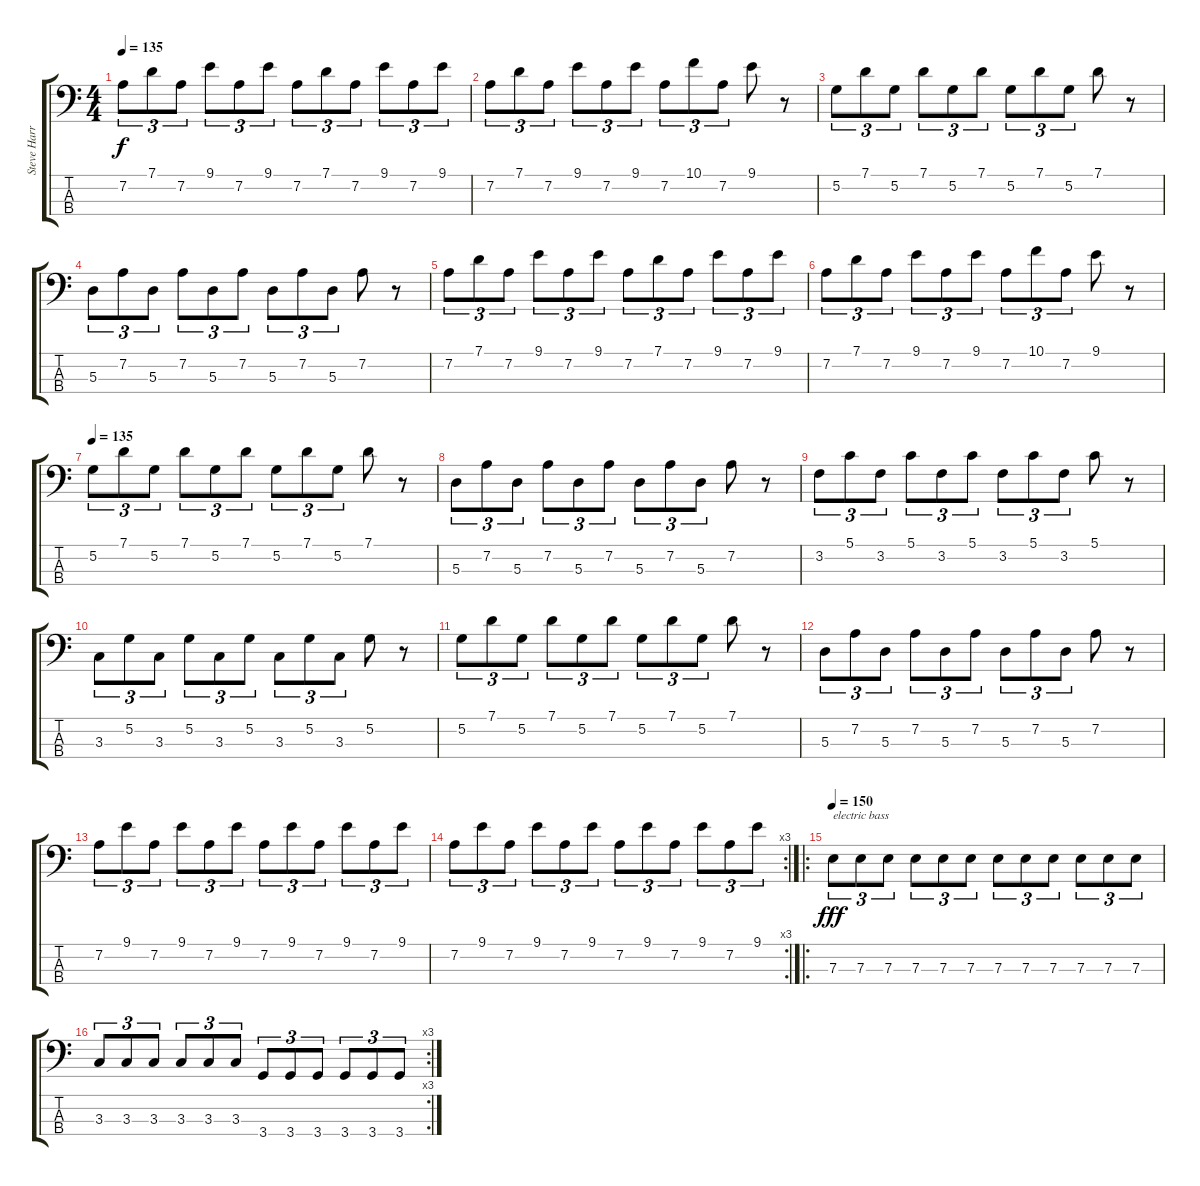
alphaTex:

\track ("Steve Harris" "Steve Harr") {instrument electricbassfinger}
\staff {score tabs}
\tuning (G2 D2 A1 E1) {hide}
\ts (4 4)
\tempo 135
\clef f4
\ks c
7.2.8{tu (3 2) dy f} 7.1.8{tu (3 2)} 7.2.8{tu (3 2)} 9.1.8{tu (3 2)} 7.2.8{tu (3 2)} 9.1.8{tu (3 2)} 7.2.8{tu (3 2)} 7.1.8{tu (3 2)} 7.2.8{tu (3 2)} 9.1.8{tu (3 2)} 7.2.8{tu (3 2)} 9.1.8{tu (3 2)} |
7.2.8{tu (3 2)} 7.1.8{tu (3 2)} 7.2.8{tu (3 2)} 9.1.8{tu (3 2)} 7.2.8{tu (3 2)} 9.1.8{tu (3 2)} 7.2.8{tu (3 2)} 10.1.8{tu (3 2)} 7.2.8{tu (3 2)} 9.1.8 r.8 |
5.2.8{tu (3 2)} 7.1.8{tu (3 2)} 5.2.8{tu (3 2)} 7.1.8{tu (3 2)} 5.2.8{tu (3 2)} 7.1.8{tu (3 2)} 5.2.8{tu (3 2)} 7.1.8{tu (3 2)} 5.2.8{tu (3 2)} 7.1.8 r.8 |
5.3.8{tu (3 2)} 7.2.8{tu (3 2)} 5.3.8{tu (3 2)} 7.2.8{tu (3 2)} 5.3.8{tu (3 2)} 7.2.8{tu (3 2)} 5.3.8{tu (3 2)} 7.2.8{tu (3 2)} 5.3.8{tu (3 2)} 7.2.8 r.8 |
7.2.8{tu (3 2)} 7.1.8{tu (3 2)} 7.2.8{tu (3 2)} 9.1.8{tu (3 2)} 7.2.8{tu (3 2)} 9.1.8{tu (3 2)} 7.2.8{tu (3 2)} 7.1.8{tu (3 2)} 7.2.8{tu (3 2)} 9.1.8{tu (3 2)} 7.2.8{tu (3 2)} 9.1.8{tu (3 2)} |
7.2.8{tu (3 2)} 7.1.8{tu (3 2)} 7.2.8{tu (3 2)} 9.1.8{tu (3 2)} 7.2.8{tu (3 2)} 9.1.8{tu (3 2)} 7.2.8{tu (3 2)} 10.1.8{tu (3 2)} 7.2.8{tu (3 2)} 9.1.8 r.8 |
\tempo 135
5.2.8{tu (3 2)} 7.1.8{tu (3 2)} 5.2.8{tu (3 2)} 7.1.8{tu (3 2)} 5.2.8{tu (3 2)} 7.1.8{tu (3 2)} 5.2.8{tu (3 2)} 7.1.8{tu (3 2)} 5.2.8{tu (3 2)} 7.1.8 r.8 |
5.3.8{tu (3 2)} 7.2.8{tu (3 2)} 5.3.8{tu (3 2)} 7.2.8{tu (3 2)} 5.3.8{tu (3 2)} 7.2.8{tu (3 2)} 5.3.8{tu (3 2)} 7.2.8{tu (3 2)} 5.3.8{tu (3 2)} 7.2.8 r.8 |
3.2.8{tu (3 2)} 5.1.8{tu (3 2)} 3.2.8{tu (3 2)} 5.1.8{tu (3 2)} 3.2.8{tu (3 2)} 5.1.8{tu (3 2)} 3.2.8{tu (3 2)} 5.1.8{tu (3 2)} 3.2.8{tu (3 2)} 5.1.8 r.8 |
3.3.8{tu (3 2)} 5.2.8{tu (3 2)} 3.3.8{tu (3 2)} 5.2.8{tu (3 2)} 3.3.8{tu (3 2)} 5.2.8{tu (3 2)} 3.3.8{tu (3 2)} 5.2.8{tu (3 2)} 3.3.8{tu (3 2)} 5.2.8 r.8 |
5.2.8{tu (3 2)} 7.1.8{tu (3 2)} 5.2.8{tu (3 2)} 7.1.8{tu (3 2)} 5.2.8{tu (3 2)} 7.1.8{tu (3 2)} 5.2.8{tu (3 2)} 7.1.8{tu (3 2)} 5.2.8{tu (3 2)} 7.1.8 r.8 |
5.3.8{tu (3 2)} 7.2.8{tu (3 2)} 5.3.8{tu (3 2)} 7.2.8{tu (3 2)} 5.3.8{tu (3 2)} 7.2.8{tu (3 2)} 5.3.8{tu (3 2)} 7.2.8{tu (3 2)} 5.3.8{tu (3 2)} 7.2.8 r.8 |
7.2.8{tu (3 2)} 9.1.8{tu (3 2)} 7.2.8{tu (3 2)} 9.1.8{tu (3 2)} 7.2.8{tu (3 2)} 9.1.8{tu (3 2)} 7.2.8{tu (3 2)} 9.1.8{tu (3 2)} 7.2.8{tu (3 2)} 9.1.8{tu (3 2)} 7.2.8{tu (3 2)} 9.1.8{tu (3 2)} |
\rc 3
7.2.8{tu (3 2)} 9.1.8{tu (3 2)} 7.2.8{tu (3 2)} 9.1.8{tu (3 2)} 7.2.8{tu (3 2)} 9.1.8{tu (3 2)} 7.2.8{tu (3 2)} 9.1.8{tu (3 2)} 7.2.8{tu (3 2)} 9.1.8{tu (3 2)} 7.2.8{tu (3 2)} 9.1.8{tu (3 2)} |
\ro
\tempo 150
7.3.8{tu (3 2) txt "electric bass" dy fff instrument electricbassfinger} 7.3.8{tu (3 2)} 7.3.8{tu (3 2)} 7.3.8{tu (3 2)} 7.3.8{tu (3 2)} 7.3.8{tu (3 2)} 7.3.8{tu (3 2)} 7.3.8{tu (3 2)} 7.3.8{tu (3 2)} 7.3.8{tu (3 2)} 7.3.8{tu (3 2)} 7.3.8{tu (3 2)} |
\rc 3
3.3.8{tu (3 2)} 3.3.8{tu (3 2)} 3.3.8{tu (3 2)} 3.3.8{tu (3 2)} 3.3.8{tu (3 2)} 3.3.8{tu (3 2)} 3.4.8{tu (3 2)} 3.4.8{tu (3 2)} 3.4.8{tu (3 2)} 3.4.8{tu (3 2)} 3.4.8{tu (3 2)} 3.4.8{tu (3 2)}
